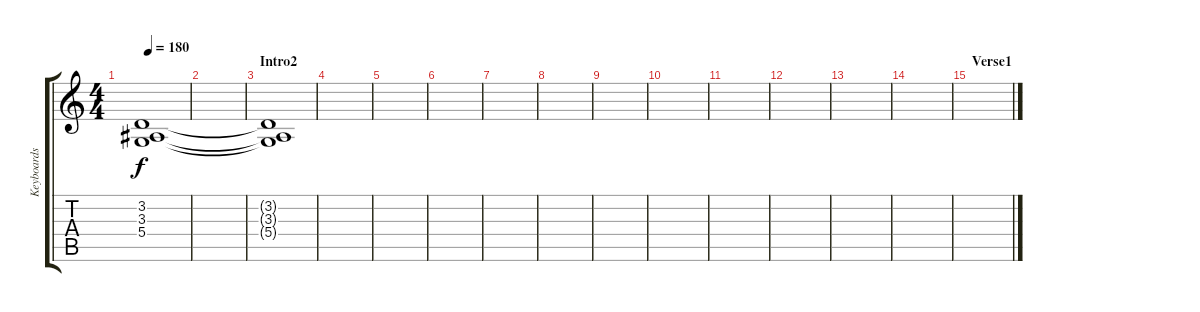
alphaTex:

\track ("Keyboards" "Keyboards") {instrument acousticgrandpiano}
\staff {score tabs}
\tuning (E4 B3 G3 D3 A2 E2) {hide}
\ts (4 4)
\tempo 180
\clef g2
\ks c
(3.2 3.3 5.4).1{dy f} |
|
\section ("" "Intro2")
(3.2{t} 3.3{t} 5.4{t}).1 |
|
|
|
|
|
|
|
|
|
|
|
\section ("" "Verse1")
